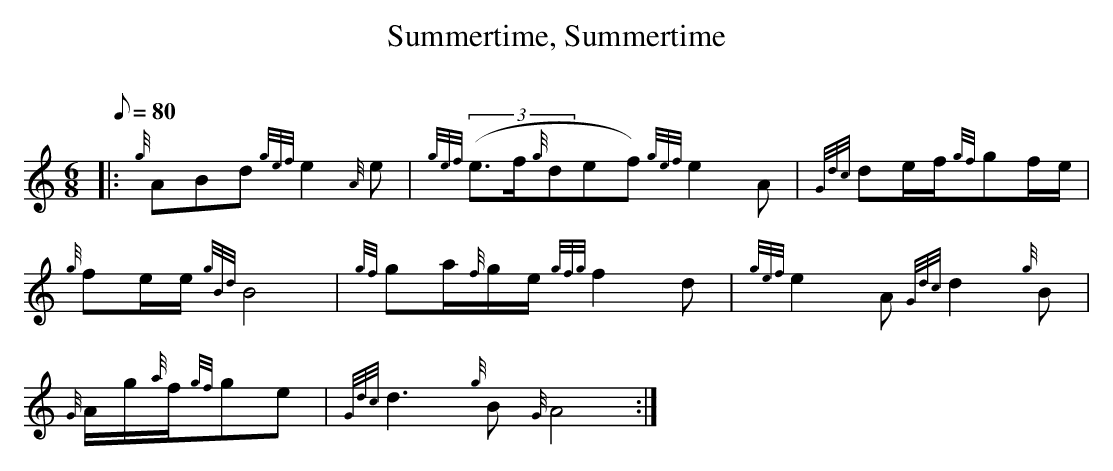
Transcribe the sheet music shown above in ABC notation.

X:1
T:Summertime, Summertime
M:6/8
L:1/8
Q:80
C:
K:HP
|: {g}ABd{gef}e2{A}e | \
{gef}((3e3/2f/2{g}def){gef}e2A | \
{Gdc}de/2f/2{gf}gf/2e/2 |
{g}fe/2e/2{gBd}B4 | \
{gf}ga/2{f}g/2e/2{gfg}f2d | \
{gef}e2A{Gdc}d2{g}B |
{G}A/2g/2{a}f/2{gf}ge | \
{Gdc}d3{g}B{G}A4 :|
